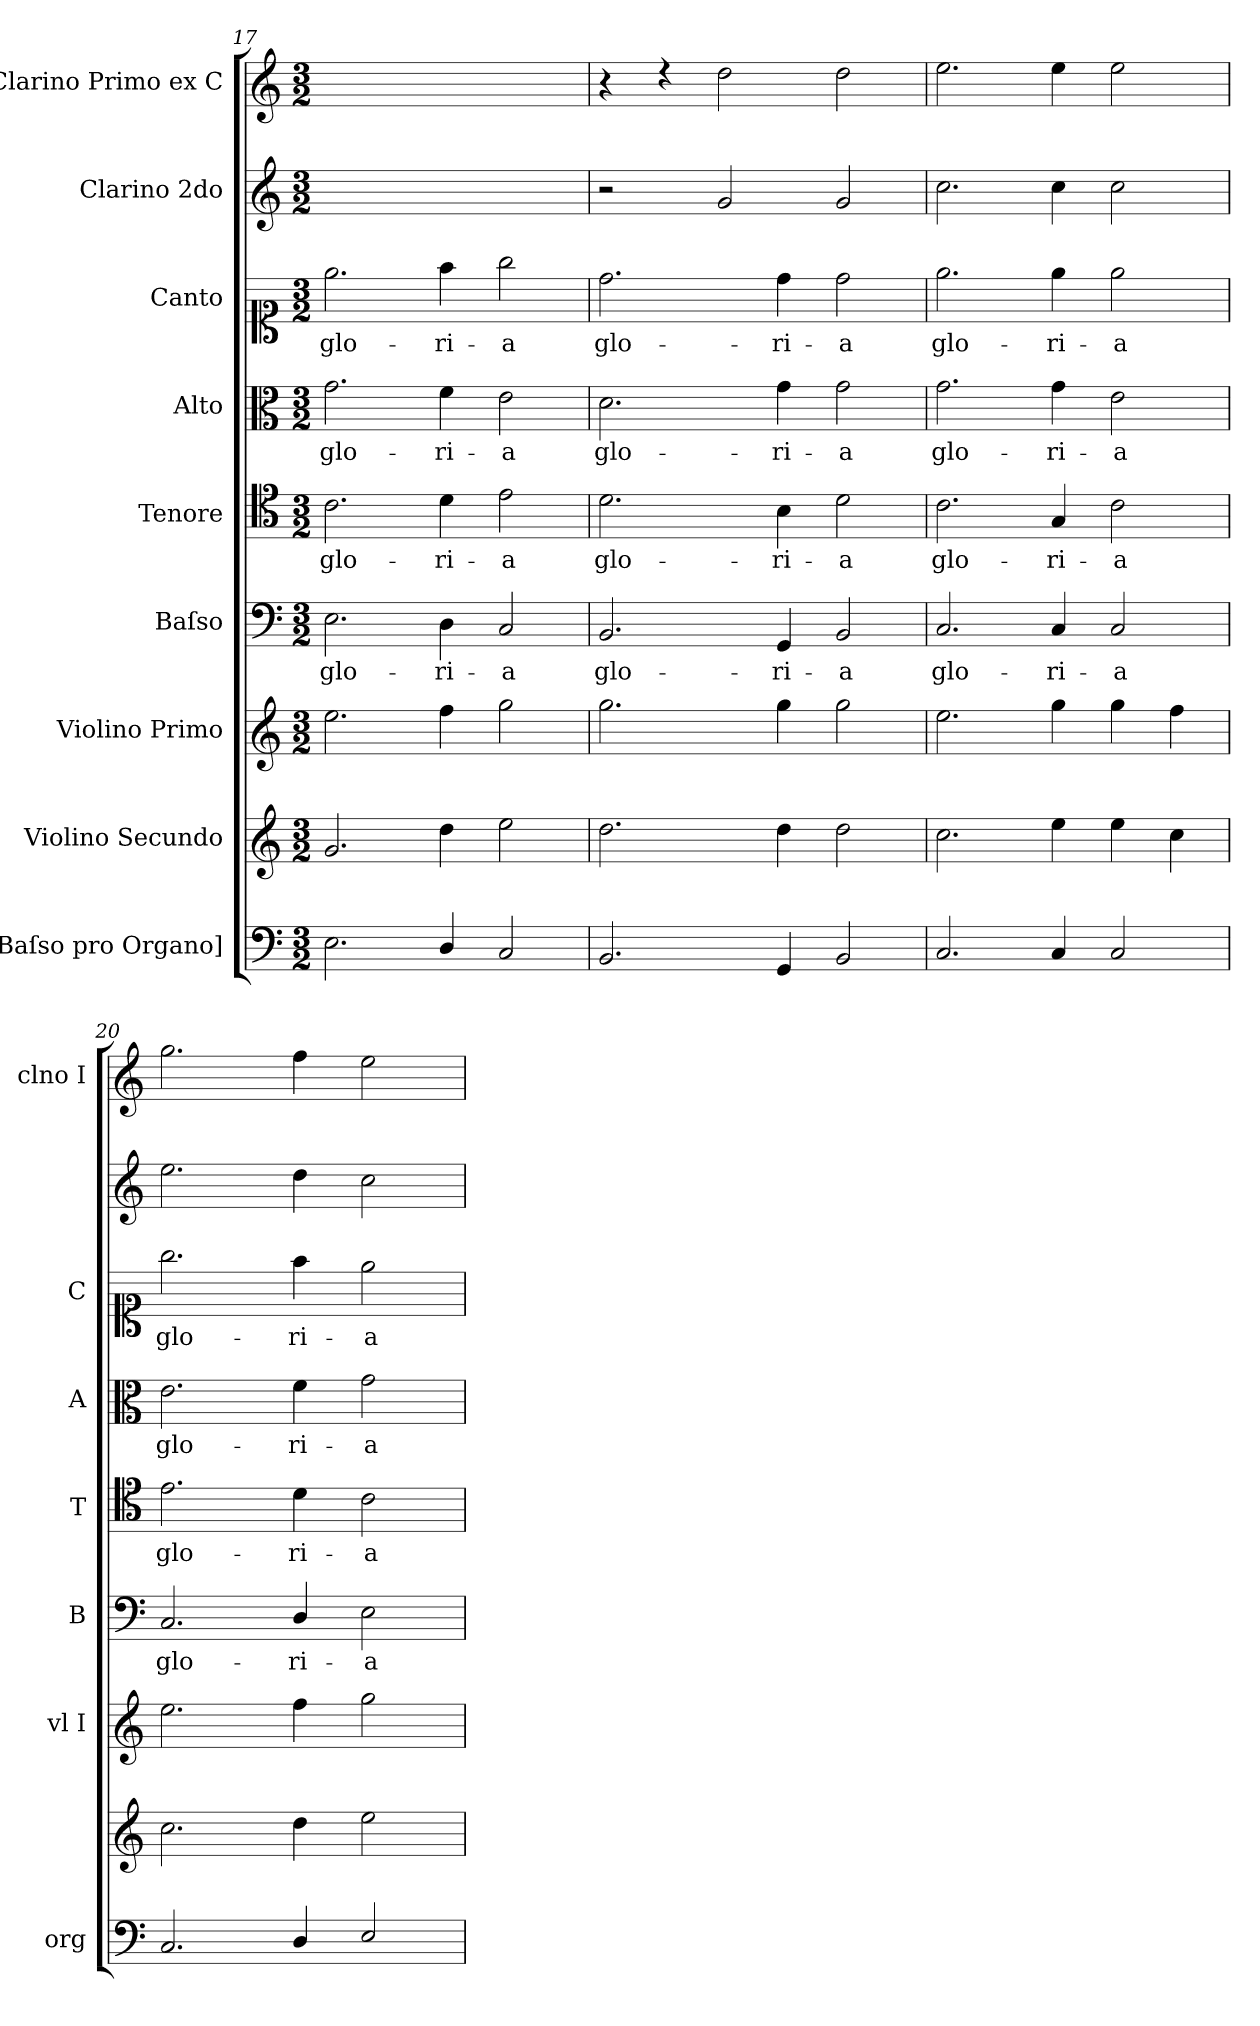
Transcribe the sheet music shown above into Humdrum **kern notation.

**kern	**kern	**kern	**kern	**text	**kern	**text	**kern	**text	**kern	**text	**kern	**kern
*part9	*part8	*part7	*part6	*part6	*part5	*part5	*part4	*part4	*part3	*part3	*part2	*part1
*staff9	*staff8	*staff7	*staff6	*staff6	*staff5	*staff5	*staff4	*staff4	*staff3	*staff3	*staff2	*staff1
*I"[Baſso pro Organo]	*I"Violino Secundo	*I"Violino Primo	*I"Baſso	*	*I"Tenore	*	*I"Alto	*	*I"Canto	*	*I"Clarino 2do	*I"Clarino Primo ex C
*I'org	*	*I'vl I	*I'B	*	*I'T	*	*I'A	*	*I'C	*	*	*I'clno I
*clefF4	*clefG2	*clefG2	*clefF4	*	*clefC4	*	*clefC3	*	*clefC1	*	*clefG2	*clefG2
*k[]	*k[]	*k[]	*k[]	*	*k[]	*	*k[]	*	*k[]	*	*k[]	*k[]
*C:	*C:	*C:	*C:	*	*C:	*	*C:	*	*C:	*	*C:	*C:
*M3/2	*M3/2	*M3/2	*M3/2	*	*M3/2	*	*M3/2	*	*M3/2	*	*M3/2	*M3/2
=17	=17	=17	=17	=17	=17	=17	=17	=17	=17	=17	=17	=17
2.E\	2.g/	2.ee\	2.E\	glo-	2.c\	glo-	2.g\	glo-	2.ee\	glo-	1.ryy	1.ryy
4D/	4dd\	4ff\	4D\	-ri-	4d\	-ri-	4f\	-ri-	4ff\	-ri-	.	.
2C/	2ee\	2gg\	2C/	-a	2e\	-a	2e\	-a	2gg\	-a	.	.
=18	=18	=18	=18	=18	=18	=18	=18	=18	=18	=18	=18	=18
!	!	!	!	!LO:LY:i	!	!LO:LY:i	!	!	!	!LO:LY:i	!	!
2.BB/	2.dd\	2.gg\	2.BB/	glo-	2.d\	glo-	2.d\	glo-	2.dd\	glo-	2r	4r
.	.	.	.	.	.	.	.	.	.	.	.	4rdd
.	.	.	.	.	.	.	.	.	.	.	2g/	2dd\
!	!	!	!	!LO:LY:i	!	!LO:LY:i	!	!	!	!LO:LY:i	!	!
4GG/	4dd\	4gg\	4GG/	-ri-	4B\	-ri-	4g\	-ri-	4dd\	-ri-	.	.
!	!	!	!	!LO:LY:i	!	!LO:LY:i	!	!	!	!LO:LY:i	!	!
2BB/	2dd\	2gg\	2BB/	-a	2d\	-a	2g\	-a	2dd\	-a	2g/	2dd\
=19	=19	=19	=19	=19	=19	=19	=19	=19	=19	=19	=19	=19
!	!	!	!	!LO:LY:i	!	!	!	!LO:LY:i	!	!LO:LY:i	!	!
2.C/	2.cc\	2.ee\	2.C/	glo-	2.c\	glo-	2.g\	glo-	2.ee\	glo-	2.cc\	2.ee\
!	!	!	!	!LO:LY:i	!	!	!	!LO:LY:i	!	!LO:LY:i	!	!
4C/	4ee\	4gg\	4C/	-ri-	4G/	-ri-	4g\	-ri-	4ee\	-ri-	4cc\	4ee\
!	!	!	!	!LO:LY:i	!	!	!	!LO:LY:i	!	!LO:LY:i	!	!
2C/	4ee\	4gg\	2C/	-a	2c\	-a	2e\	-a	2ee\	-a	2cc\	2ee\
.	4cc\	4ff\	.	.	.	.	.	.	.	.	.	.
=20	=20	=20	=20	=20	=20	=20	=20	=20	=20	=20	=20	=20
!	!	!	!	!	!	!LO:LY:i	!	!	!	!	!	!
2.C/	2.cc\	2.ee\	2.C/	glo-	2.e\	glo-	2.e\	glo-	2.gg\	glo-	2.ee\	2.gg\
!	!	!	!	!	!	!LO:LY:i	!	!	!	!	!	!
4D/	4dd\	4ff\	4D/	-ri-	4d\	-ri-	4f\	-ri-	4ff\	-ri-	4dd\	4ff\
!	!	!	!	!	!	!LO:LY:i	!	!	!	!	!	!
2E/	2ee\	2gg\	2E\	-a	2c\	-a	2g\	-a	2ee\	-a	2cc\	2ee\
=	=	=	=	=	=	=	=	=	=	=	=	=
*-	*-	*-	*-	*-	*-	*-	*-	*-	*-	*-	*-	*-
